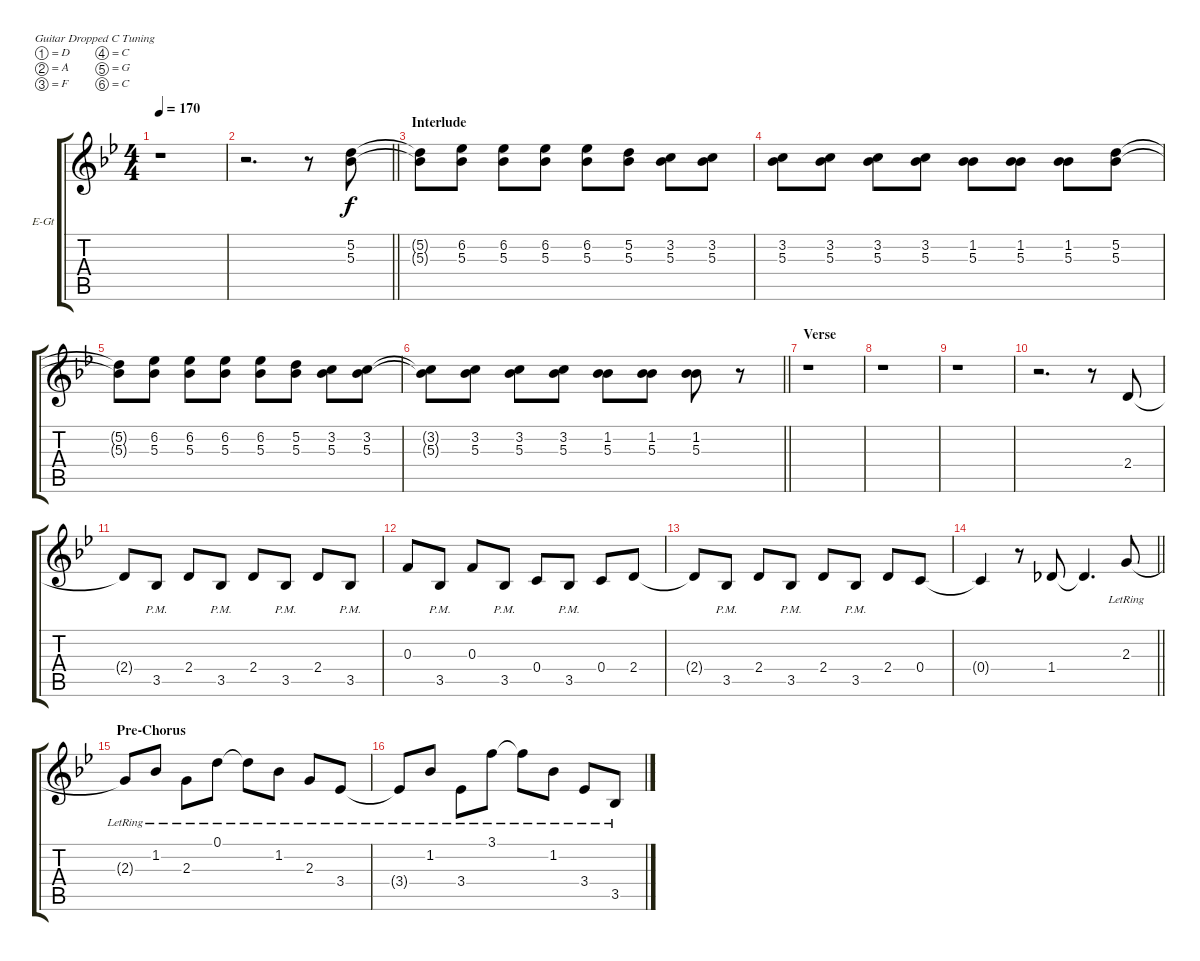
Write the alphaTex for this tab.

\defaultSystemsLayout 4
\bracketExtendMode groupsimilarinstruments
\firstSystemTrackNameOrientation horizontal
\otherSystemsTrackNameOrientation horizontal
\track ("Guitar 2" "E-Gt") {instrument distortionguitar}
\staff {score tabs}
\tuning (D4 A3 F3 C3 G2 C2)
\ts (4 4)
\tempo 170
\clef g2
\ks bb
r.1{dy f} |
\barLineRight lightlight
r.2{d} r.8 (5.2 5.3).8 |
\section ("" "Interlude")
(5.2{t} 5.3{t}).8 (5.3 6.2).8 (5.3 6.2).8 (5.3 6.2).8 (5.3 6.2).8 (5.3 5.2).8 (5.3 3.2).8 (3.2 5.3).8 |
(3.2 5.3).8 (5.3 3.2).8 (5.3 3.2).8 (3.2 5.3).8 (1.2 5.3).8 (5.3 1.2).8 (5.3 1.2).8 (5.2 5.3).8 |
(5.2{t} 5.3{t}).8 (5.3 6.2).8 (5.3 6.2).8 (5.3 6.2).8 (5.3 6.2).8 (5.3 5.2).8 (5.3 3.2).8 (3.2 5.3).8 |
\barLineRight lightlight
(3.2{t} 5.3{t}).8 (5.3 3.2).8 (5.3 3.2).8 (3.2 5.3).8 (1.2 5.3).8 (5.3 1.2).8 (5.3 1.2).8 r.8 |
\section ("" "Verse")
r.1 |
r.1 |
r.1 |
r.2{d} r.8 2.4.8 |
2.4{t}.8 3.5{pm}.8 2.4.8 3.5{pm}.8 2.4.8 3.5{pm}.8 2.4.8 3.5{pm}.8 |
0.3.8 3.5{pm}.8 0.3.8 3.5{pm}.8 0.4.8 3.5{pm}.8 0.4.8 2.4.8 |
2.4{t}.8 3.5{pm}.8 2.4.8 3.5{pm}.8 2.4.8 3.5{pm}.8 2.4.8 0.4.8 |
\barLineRight lightlight
0.4{t}.4 r.8 1.4.8 1.4{t}.4{d} 2.3{lr}.8 |
\section ("" "Pre-Chorus")
2.3{lr t}.8 1.2{lr}.8 2.3{lr}.8 0.1{lr}.8 0.1{lr t}.8 1.2{lr}.8 2.3{lr}.8 3.4{lr}.8 |
3.4{lr t}.8 1.2{lr}.8 3.4{lr}.8 3.1{lr}.8 3.1{lr t}.8 1.2{lr}.8 3.4{lr}.8 3.5{lr}.8
